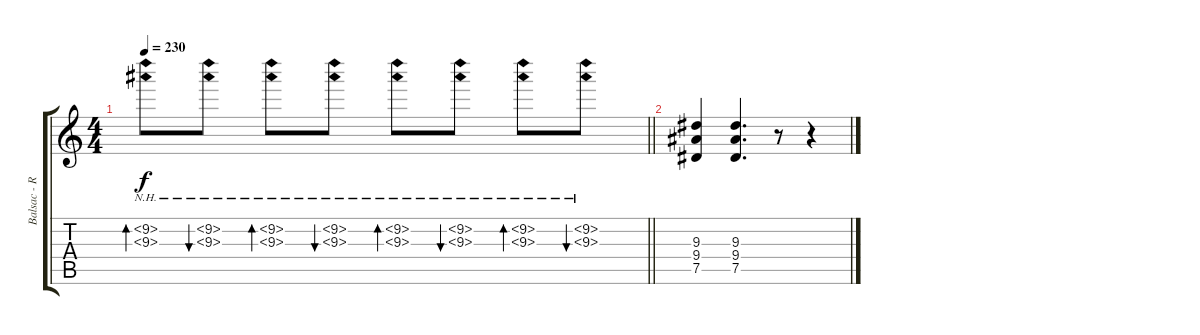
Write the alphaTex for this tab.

\track ("Balsac - Rhythm" "Balsac - R") {instrument overdrivenguitar}
\staff {score tabs}
\tuning (Eb4 Bb3 Gb3 Db3 Ab2 Eb2) {hide}
\ts (4 4)
\tempo 230
\clef g2
\barLineRight lightlight
\ks c
(9.2{nh} 9.3{nh}).8{bd 120 dy f} (9.2{nh} 9.3{nh}).8{bu 120} (9.2{nh} 9.3{nh}).8{bd 120} (9.2{nh} 9.3{nh}).8{bu 120} (9.2{nh} 9.3{nh}).8{bd 120} (9.2{nh} 9.3{nh}).8{bu 120} (9.2{nh} 9.3{nh}).8{bd 120} (9.2{nh} 9.3{nh}).8{bu 120} |
(9.3 9.4 7.5).4 (9.3 9.4 7.5).4{d} r.8 r.4
